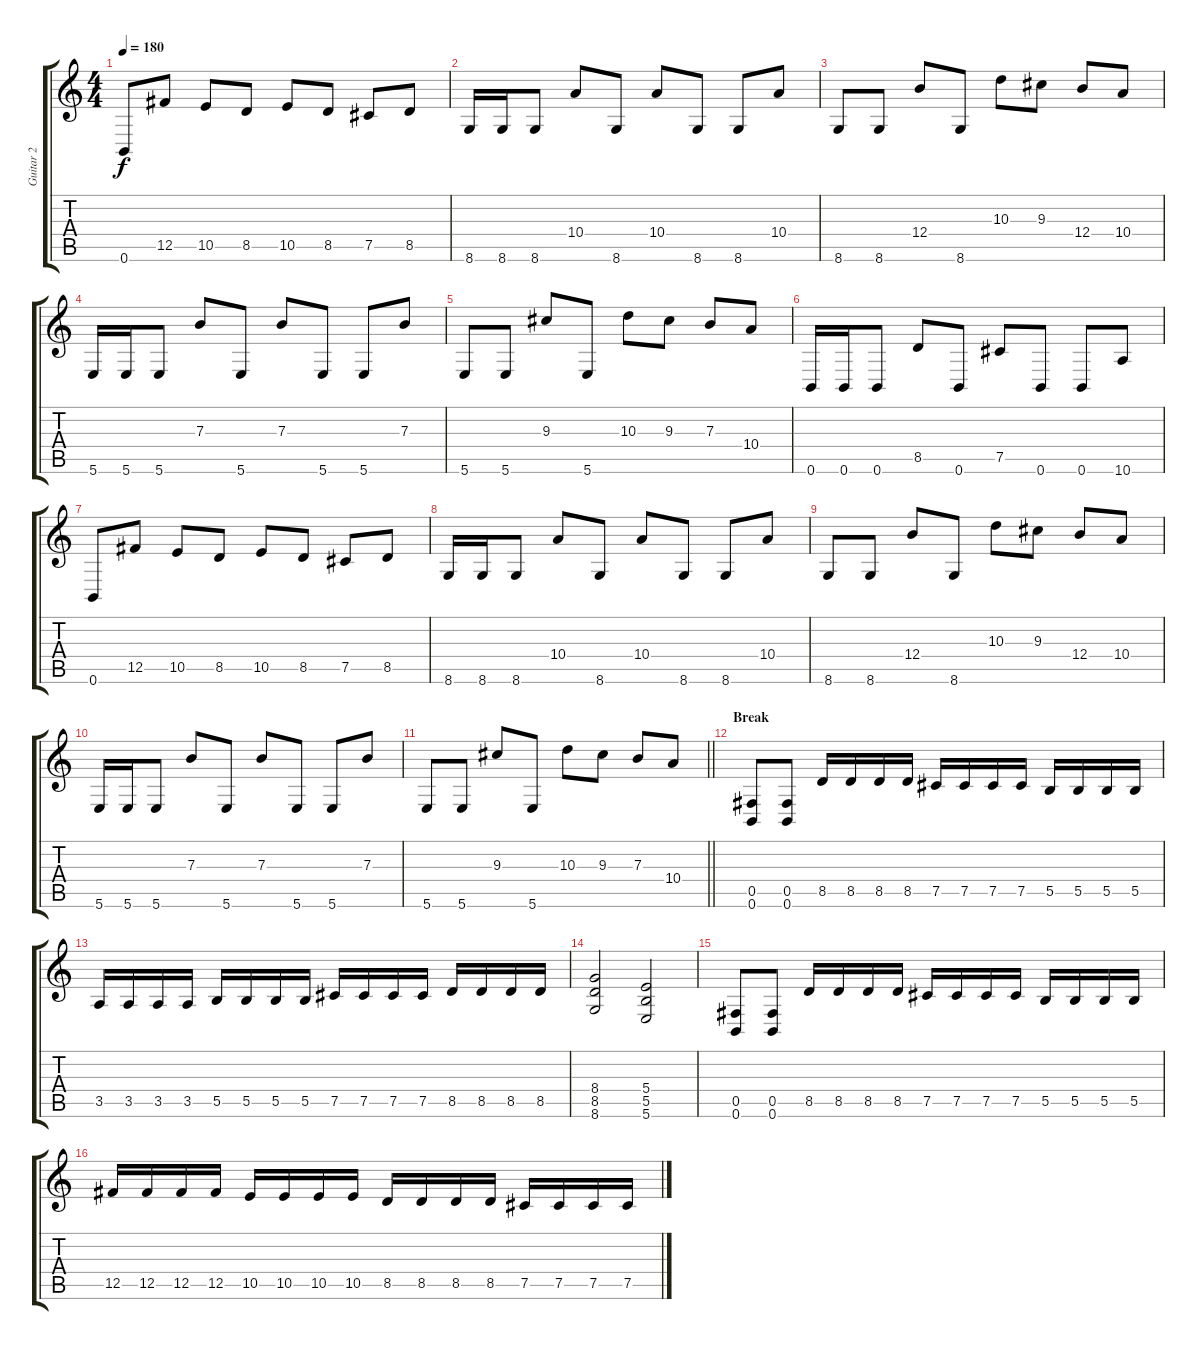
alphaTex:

\track ("Guitar 2" "Guitar 2") {instrument distortionguitar}
\staff {score tabs}
\tuning (Db4 Ab3 E3 B2 Gb2 B1) {hide}
\ts (4 4)
\tempo 180
\clef g2
\ks c
0.6.8{dy f} 12.5.8 10.5.8 8.5.8 10.5.8 8.5.8 7.5.8 8.5.8 |
8.6.16 8.6.16 8.6.8 10.4.8 8.6.8 10.4.8 8.6.8 8.6.8 10.4.8 |
8.6.8 8.6.8 12.4.8 8.6.8 10.3.8 9.3.8 12.4.8 10.4.8 |
5.6.16 5.6.16 5.6.8 7.3.8 5.6.8 7.3.8 5.6.8 5.6.8 7.3.8 |
5.6.8 5.6.8 9.3.8 5.6.8 10.3.8 9.3.8 7.3.8 10.4.8 |
0.6.16 0.6.16 0.6.8 8.5.8 0.6.8 7.5.8 0.6.8 0.6.8 10.6.8 |
0.6.8 12.5.8 10.5.8 8.5.8 10.5.8 8.5.8 7.5.8 8.5.8 |
8.6.16 8.6.16 8.6.8 10.4.8 8.6.8 10.4.8 8.6.8 8.6.8 10.4.8 |
8.6.8 8.6.8 12.4.8 8.6.8 10.3.8 9.3.8 12.4.8 10.4.8 |
5.6.16 5.6.16 5.6.8 7.3.8 5.6.8 7.3.8 5.6.8 5.6.8 7.3.8 |
\barLineRight lightlight
5.6.8 5.6.8 9.3.8 5.6.8 10.3.8 9.3.8 7.3.8 10.4.8 |
\section ("" "Break")
(0.5 0.6).8 (0.5 0.6).8 8.5.16 8.5.16 8.5.16 8.5.16 7.5.16 7.5.16 7.5.16 7.5.16 5.5.16 5.5.16 5.5.16 5.5.16 |
3.5.16 3.5.16 3.5.16 3.5.16 5.5.16 5.5.16 5.5.16 5.5.16 7.5.16 7.5.16 7.5.16 7.5.16 8.5.16 8.5.16 8.5.16 8.5.16 |
(8.4 8.5 8.6).2 (5.4 5.5 5.6).2 |
(0.5 0.6).8 (0.5 0.6).8 8.5.16 8.5.16 8.5.16 8.5.16 7.5.16 7.5.16 7.5.16 7.5.16 5.5.16 5.5.16 5.5.16 5.5.16 |
12.5.16 12.5.16 12.5.16 12.5.16 10.5.16 10.5.16 10.5.16 10.5.16 8.5.16 8.5.16 8.5.16 8.5.16 7.5.16 7.5.16 7.5.16 7.5.16
